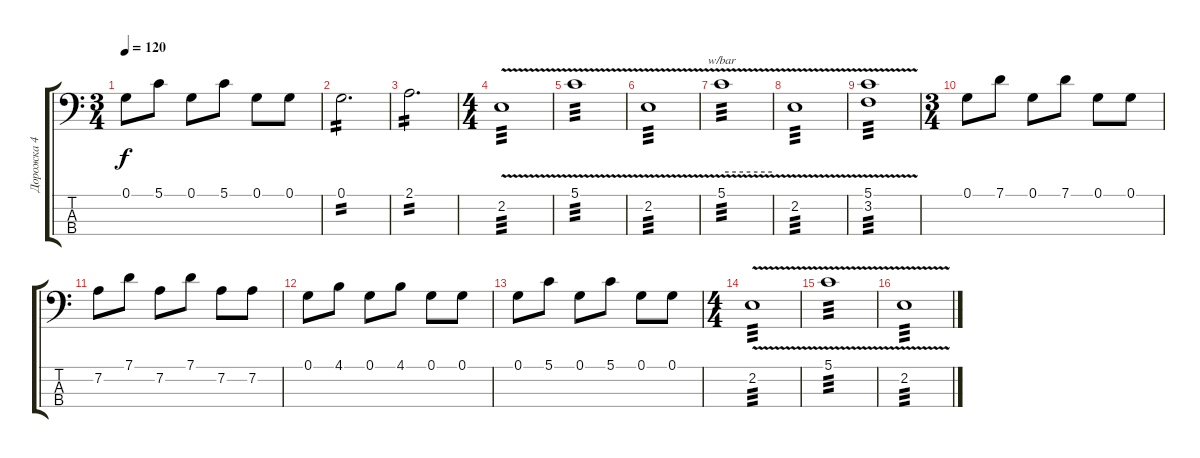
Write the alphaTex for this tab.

\track ("Дорожка 4" "Дорожка 4") {instrument electricbassfinger}
\staff {score tabs}
\tuning (G2 D2 A1 E1) {hide}
\ts (3 4)
\tempo 120
\clef f4
\ks c
0.1.8{dy f} 5.1.8 0.1.8 5.1.8 0.1.8 0.1.8 |
0.1.2{d tp 2} |
2.1.2{d tp 2} |
\ts (4 4)
2.2{v}.1{tp 3} |
5.1{v}.1{tp 3} |
2.2{v}.1{tp 3} |
5.1{v}.1{tbe (hold default 0 0 60 0) tp 3} |
2.2{v}.1{tp 3} |
(5.1{v} 3.2).1{tp 3} |
\ts (3 4)
0.1.8 7.1.8 0.1.8 7.1.8 0.1.8 0.1.8 |
7.2.8 7.1.8 7.2.8 7.1.8 7.2.8 7.2.8 |
0.1.8 4.1.8 0.1.8 4.1.8 0.1.8 0.1.8 |
0.1.8 5.1.8 0.1.8 5.1.8 0.1.8 0.1.8 |
\ts (4 4)
2.2{v}.1{tp 3} |
5.1{v}.1{tp 3} |
2.2{v}.1{tp 3}
